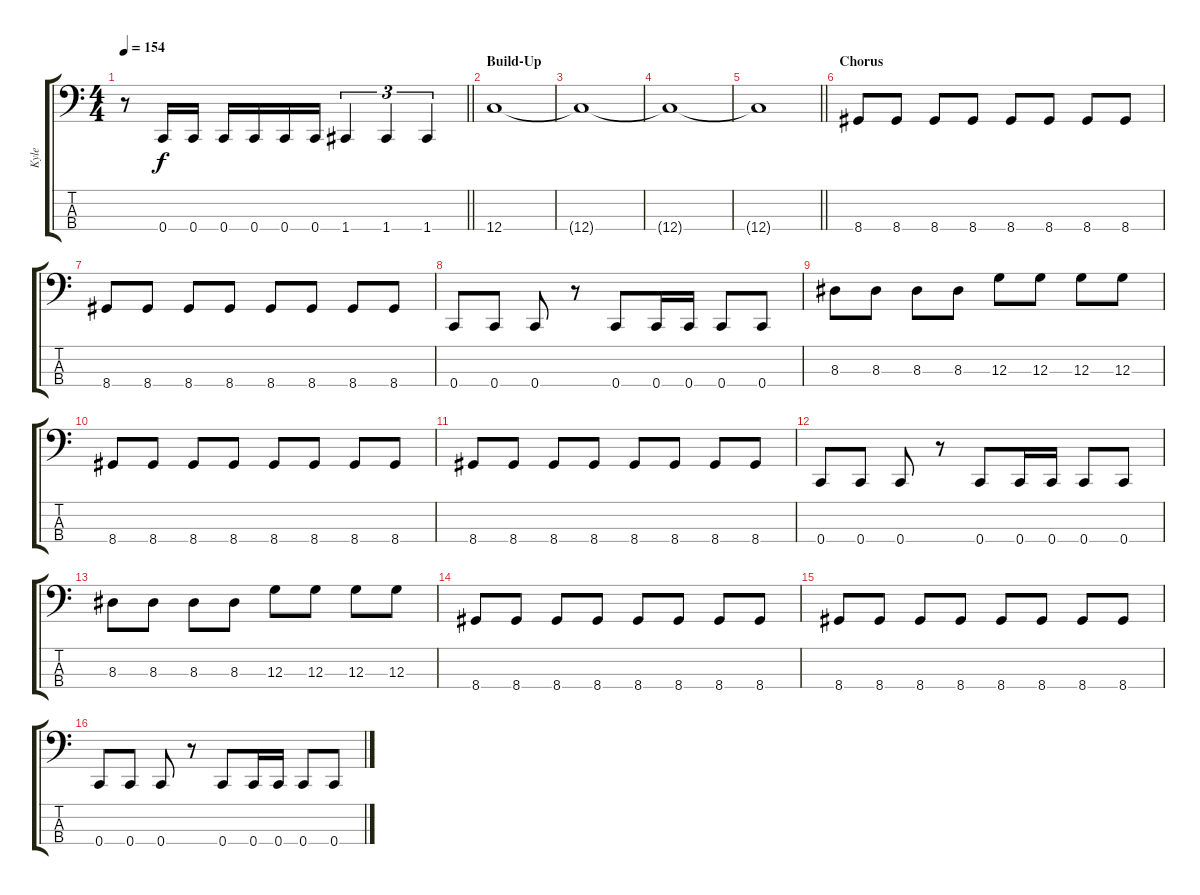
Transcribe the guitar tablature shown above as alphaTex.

\track ("Kyle" "Kyle") {instrument electricbasspick}
\staff {score tabs}
\tuning (F2 C2 G1 C1) {hide}
\ts (4 4)
\tempo 154
\clef f4
\barLineRight lightlight
\ks c
r.8{dy f} 0.4.16 0.4.16 0.4.16 0.4.16 0.4.16 0.4.16 1.4.4{tu (3 2)} 1.4.4{tu (3 2)} 1.4.4{tu (3 2)} |
\section ("" "Build-Up")
12.4.1 |
12.4{t}.1 |
12.4{t}.1 |
\barLineRight lightlight
12.4{t}.1 |
\section ("" "Chorus")
8.4.8 8.4.8 8.4.8 8.4.8 8.4.8 8.4.8 8.4.8 8.4.8 |
8.4.8 8.4.8 8.4.8 8.4.8 8.4.8 8.4.8 8.4.8 8.4.8 |
0.4.8 0.4.8 0.4.8 r.8 0.4.8 0.4.16 0.4.16 0.4.8 0.4.8 |
8.3.8 8.3.8 8.3.8 8.3.8 12.3.8 12.3.8 12.3.8 12.3.8 |
8.4.8 8.4.8 8.4.8 8.4.8 8.4.8 8.4.8 8.4.8 8.4.8 |
8.4.8 8.4.8 8.4.8 8.4.8 8.4.8 8.4.8 8.4.8 8.4.8 |
0.4.8 0.4.8 0.4.8 r.8 0.4.8 0.4.16 0.4.16 0.4.8 0.4.8 |
8.3.8 8.3.8 8.3.8 8.3.8 12.3.8 12.3.8 12.3.8 12.3.8 |
8.4.8 8.4.8 8.4.8 8.4.8 8.4.8 8.4.8 8.4.8 8.4.8 |
8.4.8 8.4.8 8.4.8 8.4.8 8.4.8 8.4.8 8.4.8 8.4.8 |
0.4.8 0.4.8 0.4.8 r.8 0.4.8 0.4.16 0.4.16 0.4.8 0.4.8
